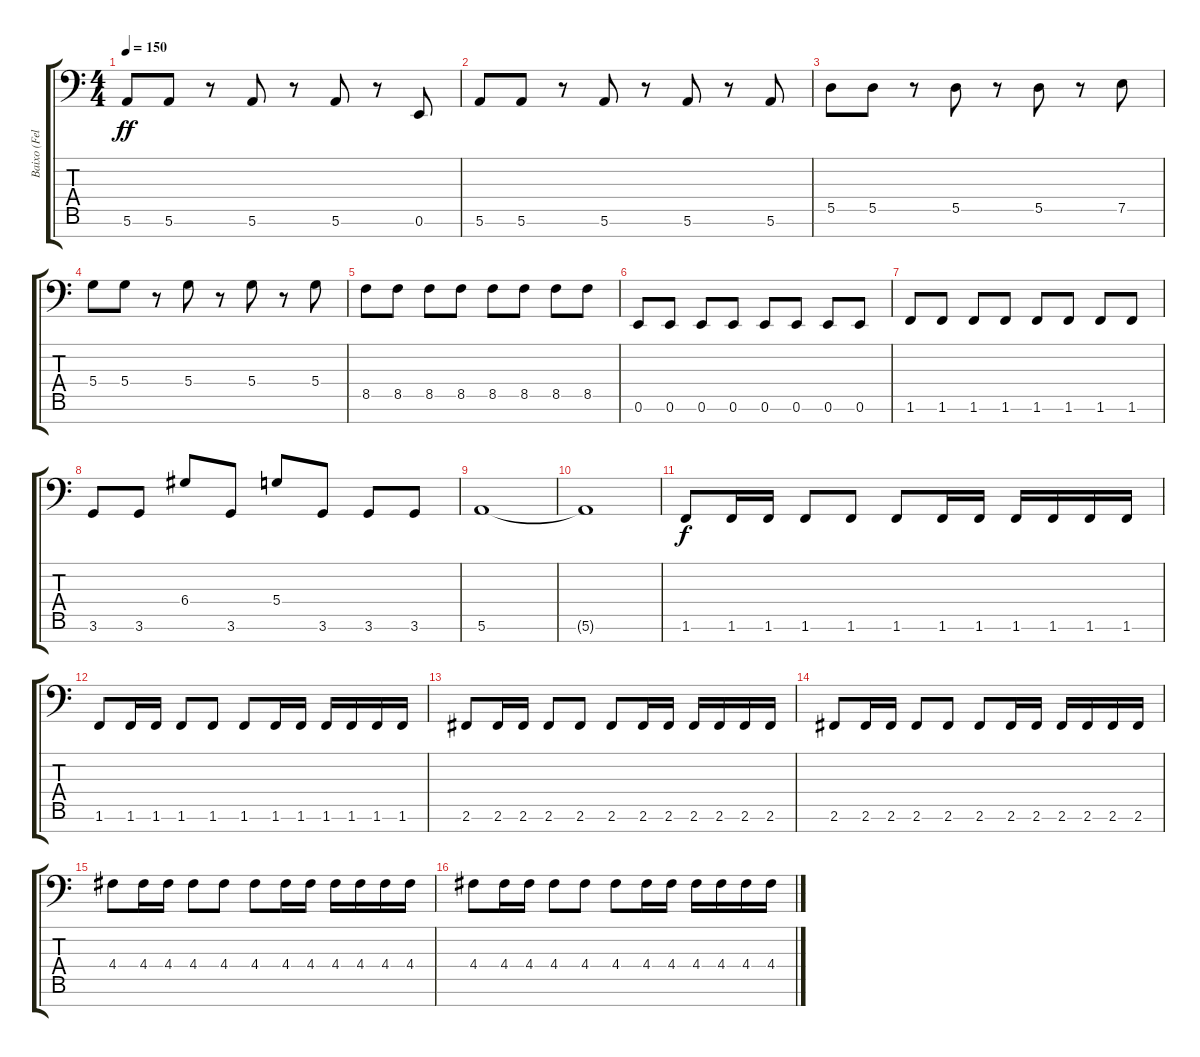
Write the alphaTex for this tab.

\track ("Baixo (Felipe  Andreoli)" "Baixo (Fel") {instrument electricbassfinger}
\staff {score tabs}
\tuning (E3 B2 G2 D2 A1 E1 B0) {hide}
\ts (4 4)
\tempo 150
\clef f4
\ks c
5.6.8{dy ff} 5.6.8 r.8 5.6.8 r.8 5.6.8 r.8 0.6.8 |
5.6.8 5.6.8 r.8 5.6.8 r.8 5.6.8 r.8 5.6.8 |
5.5.8 5.5.8 r.8 5.5.8 r.8 5.5.8 r.8 7.5.8 |
5.4.8 5.4.8 r.8 5.4.8 r.8 5.4.8 r.8 5.4.8 |
8.5.8 8.5.8 8.5.8 8.5.8 8.5.8 8.5.8 8.5.8 8.5.8 |
0.6.8 0.6.8 0.6.8 0.6.8 0.6.8 0.6.8 0.6.8 0.6.8 |
1.6.8 1.6.8 1.6.8 1.6.8 1.6.8 1.6.8 1.6.8 1.6.8 |
3.6.8 3.6.8 6.4.8 3.6.8 5.4.8 3.6.8 3.6.8 3.6.8 |
5.6.1 |
5.6{t}.1 |
1.6.8{dy f} 1.6.16 1.6.16 1.6.8 1.6.8 1.6.8 1.6.16 1.6.16 1.6.16 1.6.16 1.6.16 1.6.16 |
1.6.8 1.6.16 1.6.16 1.6.8 1.6.8 1.6.8 1.6.16 1.6.16 1.6.16 1.6.16 1.6.16 1.6.16 |
2.6.8 2.6.16 2.6.16 2.6.8 2.6.8 2.6.8 2.6.16 2.6.16 2.6.16 2.6.16 2.6.16 2.6.16 |
2.6.8 2.6.16 2.6.16 2.6.8 2.6.8 2.6.8 2.6.16 2.6.16 2.6.16 2.6.16 2.6.16 2.6.16 |
4.4.8 4.4.16 4.4.16 4.4.8 4.4.8 4.4.8 4.4.16 4.4.16 4.4.16 4.4.16 4.4.16 4.4.16 |
4.4.8 4.4.16 4.4.16 4.4.8 4.4.8 4.4.8 4.4.16 4.4.16 4.4.16 4.4.16 4.4.16 4.4.16
